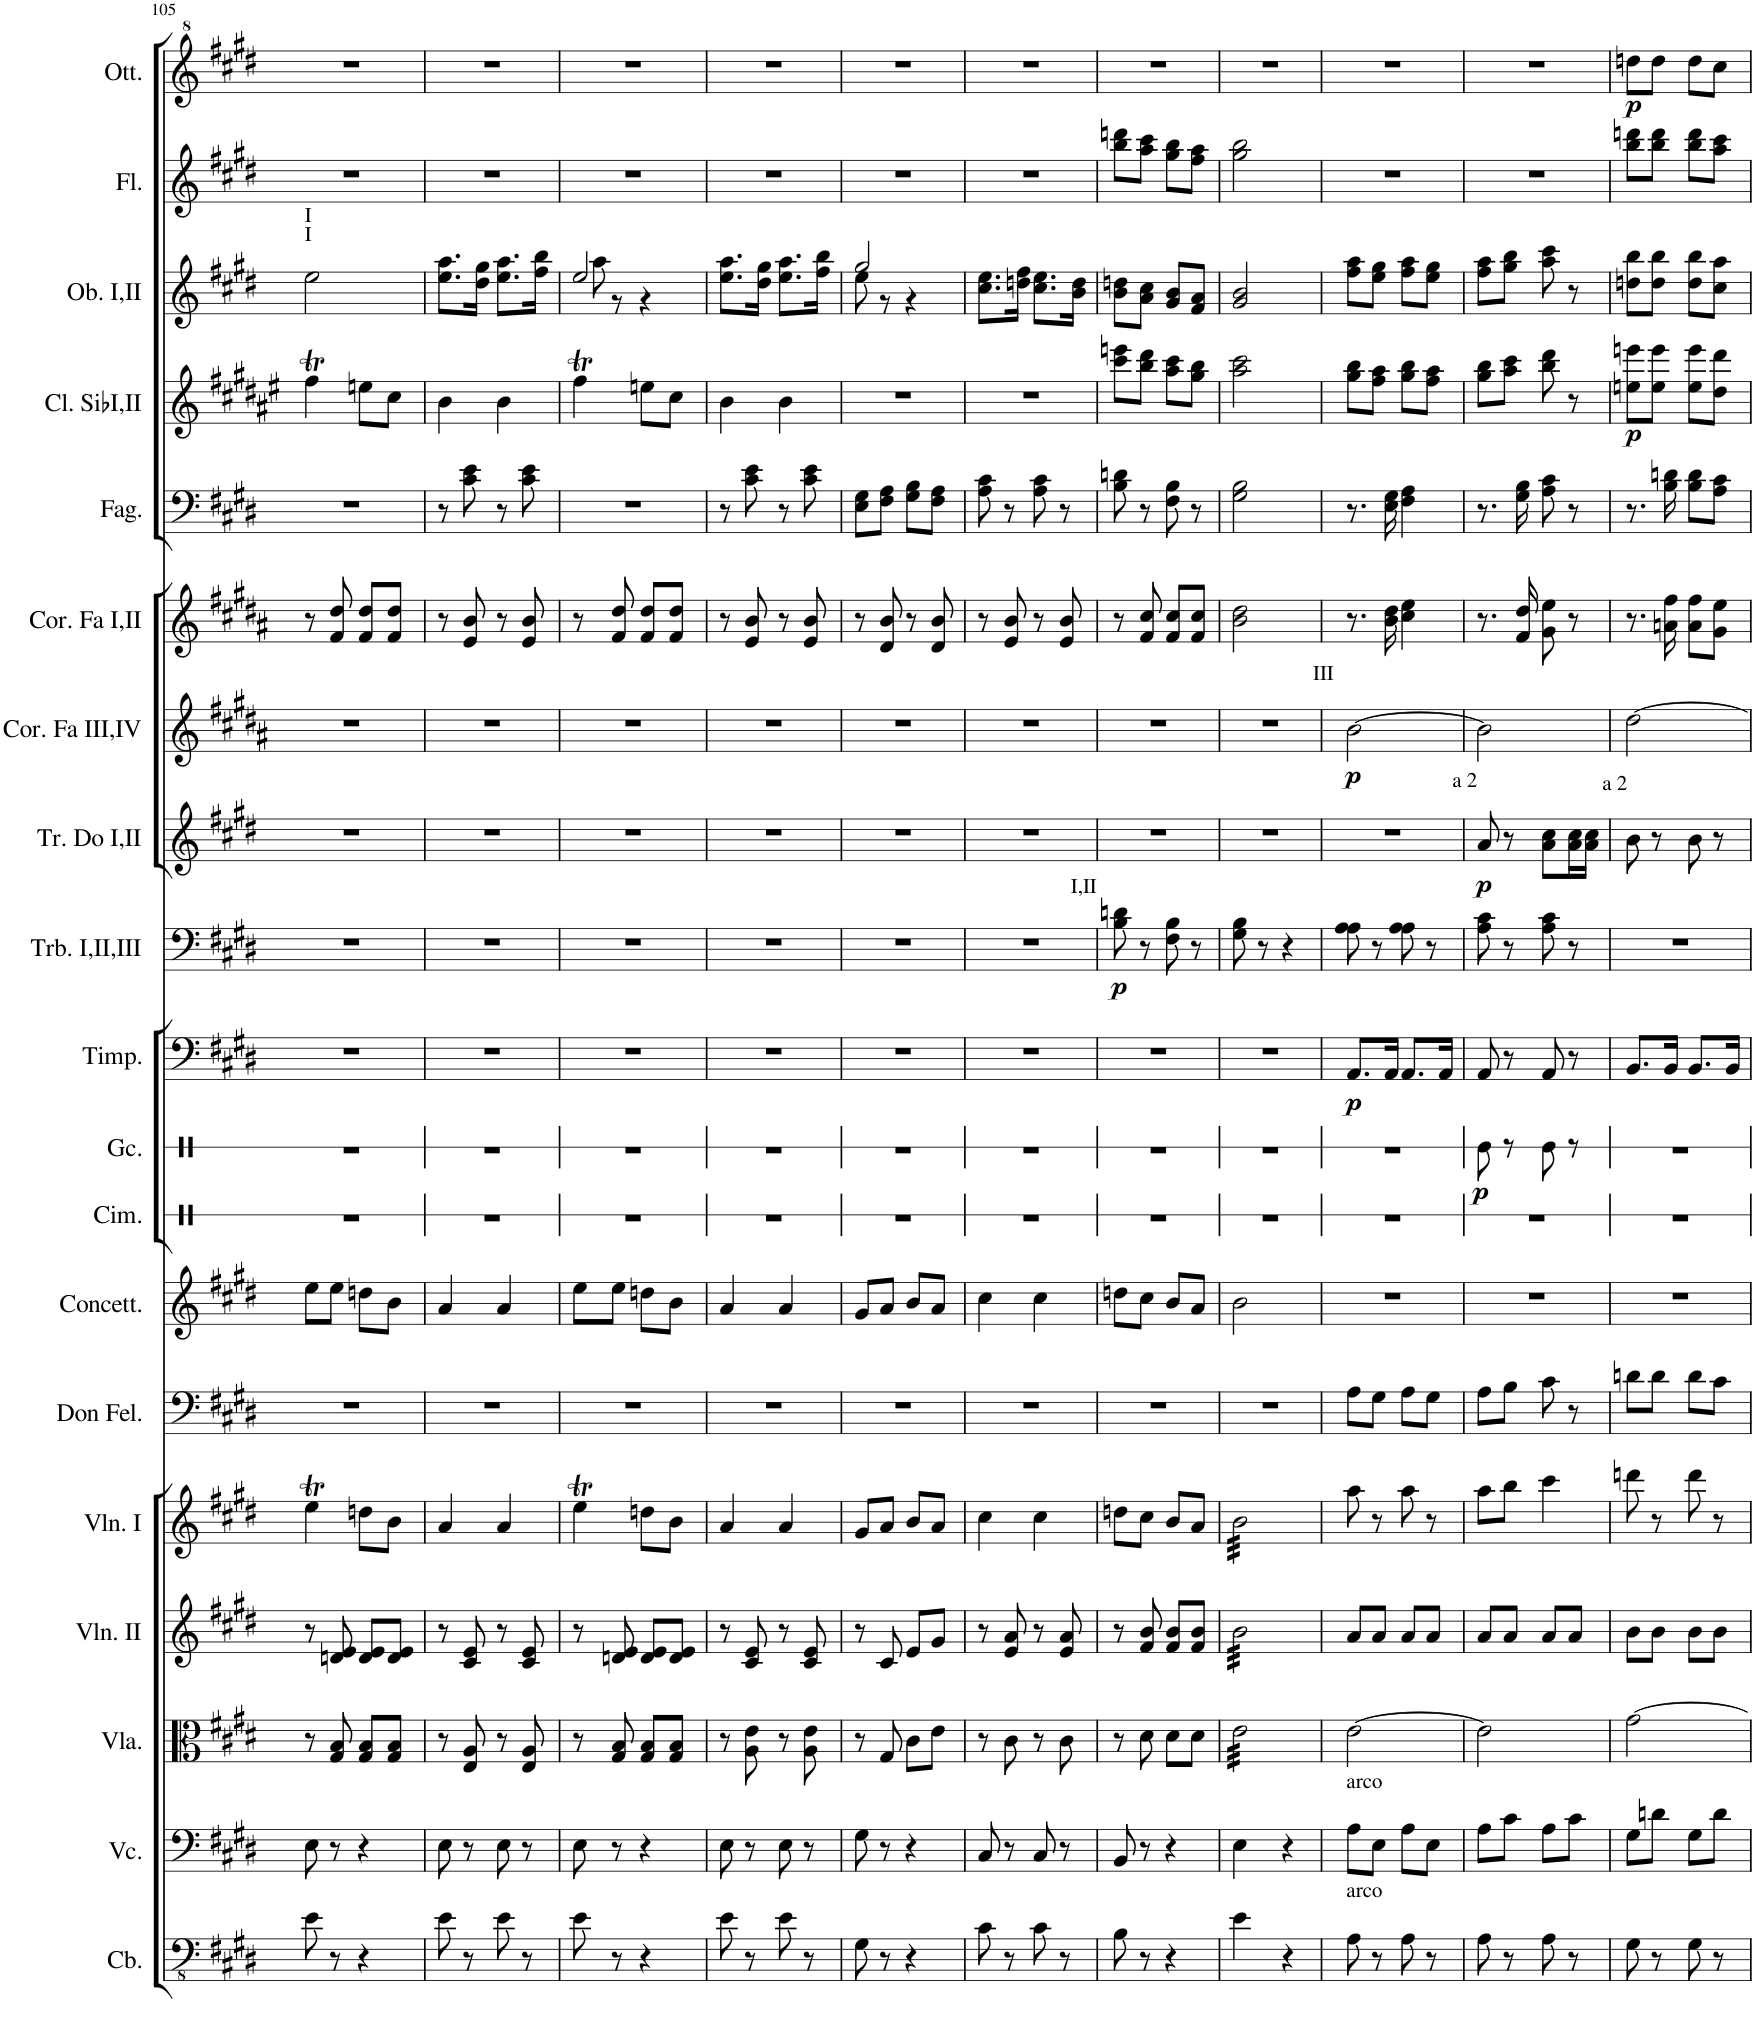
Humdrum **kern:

**kern	**kern	**kern	**kern	**kern	**kern	**kern	**kern	**kern	**dynam	**kern	**dynam	**kern	**dynam	**kern	**dynam	**kern	**dynam	**kern	**kern	**kern	**dynam	**kern	**kern	**kern	**dynam
*part19	*part18	*part17	*part16	*part15	*part14	*part13	*part12	*part11	*part11	*part10	*part10	*part9	*part9	*part8	*part8	*part7	*part7	*part6	*part5	*part4	*part4	*part3	*part2	*part1	*part1
*staff19	*staff18	*staff17	*staff16	*staff15	*staff14	*staff13	*staff12	*staff11	*staff11	*staff10	*staff10	*staff9	*staff9	*staff8	*staff8	*staff7	*staff7	*staff6	*staff5	*staff4	*staff4	*staff3	*staff2	*staff1	*staff1
*I"Contrabbasso	*I"Violoncello	*I"Viola	*I"Violino II	*I"Violino I	*I"Don Felice	*I"Concettina	*I"Cimbali	*I"Grancassa	*	*I"Timpani	*	*I"Trombone I,II,III	*	*I"Tromba in Do I,II	*	*I"Corno in Fa III,IV	*	*I"Corno in Fa I,II	*I"Fagotto I,II	*I"Clarinetto in Sib I,II	*	*I"Oboe I,II	*I"Flauto	*I"Ottavino	*
*I'Cb.	*I'Vc.	*I'Vla.	*I'Vln. II	*I'Vln. I	*I'Don Fel.	*I'Concett.	*I'Cim.	*I'Gc.	*	*I'Timp.	*	*I'Trb. I,II,III	*	*I'Tr. Do I,II	*	*I'Cor. Fa III,IV	*	*I'Cor. Fa I,II	*I'Fag.	*I'Cl. SibI,II	*	*I'Ob. I,II	*I'Fl.	*I'Ott.	*
!!LO:PB:g=z
*clefFv4	*clefF4	*clefC3	*clefG2	*clefG2	*clefF4	*clefG2	*clefX	*clefX	*	*clefF4	*	*clefF4	*	*clefG2	*	*clefG2	*	*clefG2	*clefF4	*clefG2	*	*clefG2	*clefG2	*clefG^2	*
*	*	*	*	*	*	*	*	*	*	*	*	*	*	*	*	*Trd4c7	*	*Trd4c7	*	*Trd1c2	*	*	*	*Trd-7c-12	*
*k[f#c#g#d#]	*k[f#c#g#d#]	*k[f#c#g#d#]	*k[f#c#g#d#]	*k[f#c#g#d#]	*k[f#c#g#d#]	*k[f#c#g#d#]	*k[]	*k[]	*	*k[f#c#g#d#]	*	*k[f#c#g#d#]	*	*k[f#c#g#d#]	*	*k[f#c#g#d#a#]	*	*k[f#c#g#d#a#]	*k[f#c#g#d#]	*k[f#c#g#d#a#e#]	*	*k[f#c#g#d#]	*k[f#c#g#d#]	*k[f#c#g#d#]	*
*M2/4	*M2/4	*M2/4	*M2/4	*M2/4	*M2/4	*M2/4	*M2/4	*M2/4	*	*M2/4	*	*M2/4	*	*M2/4	*	*M2/4	*	*M2/4	*M2/4	*M2/4	*	*M2/4	*M2/4	*M2/4	*
=105	=105	=105	=105	=105	=105	=105	=105	=105	=105	=105	=105	=105	=105	=105	=105	=105	=105	=105	=105	=105	=105	=105	=105	=105	=105
!	!	!	!	!	!	!	!	!	!	!	!	!	!	!	!	!	!	!	!	!	!	!LO:TX:a:t=I	!	!	!
!	!	!	!	!	!	!	!	!	!	!	!	!	!	!	!	!	!	!	!	!	!	!LO:TX:a:t=I	!	!	!
8E\	8E\	8r	8r	4eeT\	2r	8ee\L	2r	2r	.	2r	.	2r	.	2r	.	2r	.	8r	2r	4ff#T\	.	2ee\	2r	2r	.
8r	8r	8G#/ 8B/	8dn/ 8e/	.	.	8ee\J	.	.	.	.	.	.	.	.	.	.	.	8f#/ 8dd#/	.	.	.	.	.	.	.
4r	4r	8G#/ 8B/L	8d/ 8e/L	8ddn\L	.	8ddn\L	.	.	.	.	.	.	.	.	.	.	.	8f#/ 8dd#/L	.	8een\L	.	.	.	.	.
.	.	8G#/ 8B/J	8d/ 8e/J	8b\J	.	8b\J	.	.	.	.	.	.	.	.	.	.	.	8f#/ 8dd#/J	.	8cc#\J	.	.	.	.	.
=106	=106	=106	=106	=106	=106	=106	=106	=106	=106	=106	=106	=106	=106	=106	=106	=106	=106	=106	=106	=106	=106	=106	=106	=106	=106
8E\	8E\	8r	8r	4a/	2r	4a/	2r	2r	.	2r	.	2r	.	2r	.	2r	.	8r	8r	4b\	.	8.ee\ 8.aa\L	2r	2r	.
8r	8r	8E/ 8A/	8c#/ 8e/	.	.	.	.	.	.	.	.	.	.	.	.	.	.	8e/ 8b/	8c#\ 8e\	.	.	.	.	.	.
.	.	.	.	.	.	.	.	.	.	.	.	.	.	.	.	.	.	.	.	.	.	16dd#\ 16gg#\Jk	.	.	.
8E\	8E\	8r	8r	4a/	.	4a/	.	.	.	.	.	.	.	.	.	.	.	8r	8r	4b\	.	8.ee\ 8.aa\L	.	.	.
8r	8r	8E/ 8A/	8c#/ 8e/	.	.	.	.	.	.	.	.	.	.	.	.	.	.	8e/ 8b/	8c#\ 8e\	.	.	.	.	.	.
.	.	.	.	.	.	.	.	.	.	.	.	.	.	.	.	.	.	.	.	.	.	16ff#\ 16bb\Jk	.	.	.
=107	=107	=107	=107	=107	=107	=107	=107	=107	=107	=107	=107	=107	=107	=107	=107	=107	=107	=107	=107	=107	=107	=107	=107	=107	=107
*	*	*	*	*	*	*	*	*	*	*	*	*	*	*	*	*	*	*	*	*	*	*^	*	*	*
8E\	8E\	8r	8r	4eeT\	2r	8ee\L	2r	2r	.	2r	.	2r	.	2r	.	2r	.	8r	2r	4ff#T\	.	2ee/	8aa\	2r	2r	.
8r	8r	8G#/ 8B/	8dn/ 8e/	.	.	8ee\J	.	.	.	.	.	.	.	.	.	.	.	8f#/ 8dd#/	.	.	.	.	8r	.	.	.
4r	4r	8G#/ 8B/L	8d/ 8e/L	8ddn\L	.	8ddn\L	.	.	.	.	.	.	.	.	.	.	.	8f#/ 8dd#/L	.	8een\L	.	.	4r	.	.	.
.	.	8G#/ 8B/J	8d/ 8e/J	8b\J	.	8b\J	.	.	.	.	.	.	.	.	.	.	.	8f#/ 8dd#/J	.	8cc#\J	.	.	.	.	.	.
*	*	*	*	*	*	*	*	*	*	*	*	*	*	*	*	*	*	*	*	*	*	*v	*v	*	*	*
=108	=108	=108	=108	=108	=108	=108	=108	=108	=108	=108	=108	=108	=108	=108	=108	=108	=108	=108	=108	=108	=108	=108	=108	=108	=108
8E\	8E\	8r	8r	4a/	2r	4a/	2r	2r	.	2r	.	2r	.	2r	.	2r	.	8r	8r	4b\	.	8.ee\ 8.aa\L	2r	2r	.
8r	8r	8A\ 8e\	8c#/ 8e/	.	.	.	.	.	.	.	.	.	.	.	.	.	.	8e/ 8b/	8c#\ 8e\	.	.	.	.	.	.
.	.	.	.	.	.	.	.	.	.	.	.	.	.	.	.	.	.	.	.	.	.	16dd#\ 16gg#\Jk	.	.	.
8E\	8E\	8r	8r	4a/	.	4a/	.	.	.	.	.	.	.	.	.	.	.	8r	8r	4b\	.	8.ee\ 8.aa\L	.	.	.
8r	8r	8A\ 8e\	8c#/ 8e/	.	.	.	.	.	.	.	.	.	.	.	.	.	.	8e/ 8b/	8c#\ 8e\	.	.	.	.	.	.
.	.	.	.	.	.	.	.	.	.	.	.	.	.	.	.	.	.	.	.	.	.	16ff#\ 16bb\Jk	.	.	.
=109	=109	=109	=109	=109	=109	=109	=109	=109	=109	=109	=109	=109	=109	=109	=109	=109	=109	=109	=109	=109	=109	=109	=109	=109	=109
*	*	*	*	*	*	*	*	*	*	*	*	*	*	*	*	*	*	*	*	*	*	*^	*	*	*
8GG#\	8G#\	8r	8r	8g#/L	2r	8g#/L	2r	2r	.	2r	.	2r	.	2r	.	2r	.	8r	8E\ 8G#\L	2r	.	2gg#/	8ee\	2r	2r	.
8r	8r	8G#/	8c#/	8a/J	.	8a/J	.	.	.	.	.	.	.	.	.	.	.	8d#/ 8b/	8F#\ 8A\J	.	.	.	8r	.	.	.
4r	4r	8c#\L	8e/L	8b/L	.	8b/L	.	.	.	.	.	.	.	.	.	.	.	8r	8G#\ 8B\L	.	.	.	4r	.	.	.
.	.	8e\J	8g#/J	8a/J	.	8a/J	.	.	.	.	.	.	.	.	.	.	.	8d#/ 8b/	8F#\ 8A\J	.	.	.	.	.	.	.
*	*	*	*	*	*	*	*	*	*	*	*	*	*	*	*	*	*	*	*	*	*	*v	*v	*	*	*
=110	=110	=110	=110	=110	=110	=110	=110	=110	=110	=110	=110	=110	=110	=110	=110	=110	=110	=110	=110	=110	=110	=110	=110	=110	=110
8C#\	8C#/	8r	8r	4cc#\	2r	4cc#\	2r	2r	.	2r	.	2r	.	2r	.	2r	.	8r	8A\ 8c#\	2r	.	8.cc#\ 8.ee\L	2r	2r	.
8r	8r	8c#\	8e/ 8a/	.	.	.	.	.	.	.	.	.	.	.	.	.	.	8e/ 8b/	8r	.	.	.	.	.	.
.	.	.	.	.	.	.	.	.	.	.	.	.	.	.	.	.	.	.	.	.	.	16ddn\ 16ff#\Jk	.	.	.
8C#\	8C#/	8r	8r	4cc#\	.	4cc#\	.	.	.	.	.	.	.	.	.	.	.	8r	8A\ 8c#\	.	.	8.cc#\ 8.ee\L	.	.	.
8r	8r	8c#\	8e/ 8a/	.	.	.	.	.	.	.	.	.	.	.	.	.	.	8e/ 8b/	8r	.	.	.	.	.	.
.	.	.	.	.	.	.	.	.	.	.	.	.	.	.	.	.	.	.	.	.	.	16b\ 16dd\Jk	.	.	.
=111	=111	=111	=111	=111	=111	=111	=111	=111	=111	=111	=111	=111	=111	=111	=111	=111	=111	=111	=111	=111	=111	=111	=111	=111	=111
!	!	!	!	!	!	!	!	!	!	!	!	!LO:TX:a:t=I,II	!	!	!	!	!	!	!	!	!	!	!	!	!
!	!	!	!	!	!	!	!	!	!	!	!	!	!LO:DY:b	!	!	!	!	!	!	!	!	!	!	!	!
8BB\	8BB/	8r	8r	8ddn\L	2r	8ddn\L	2r	2r	.	2r	.	8B\ 8dn\	p	2r	.	2r	.	8r	8B\ 8dn\	8ccc#\ 8eeen\L	.	8b\ 8ddn\L	8bb\ 8dddn\L	2r	.
8r	8r	8d#\	8f#/ 8b/	8cc#\J	.	8cc#\J	.	.	.	.	.	8r	.	.	.	.	.	8f#/ 8cc#/	8r	8bb\ 8ddd#\J	.	8a\ 8cc#\J	8aa\ 8ccc#\J	.	.
4r	4r	8d#\L	8f#/ 8b/L	8b/L	.	8b/L	.	.	.	.	.	8F#\ 8B\	.	.	.	.	.	8f#/ 8cc#/L	8F#\ 8B\	8aa#\ 8ccc#\L	.	8g#/ 8b/L	8gg#\ 8bb\L	.	.
.	.	8d#\J	8f#/ 8b/J	8a/J	.	8a/J	.	.	.	.	.	8r	.	.	.	.	.	8f#/ 8cc#/J	8r	8gg#\ 8bb\J	.	8f#/ 8a/J	8ff#\ 8aa\J	.	.
=112	=112	=112	=112	=112	=112	=112	=112	=112	=112	=112	=112	=112	=112	=112	=112	=112	=112	=112	=112	=112	=112	=112	=112	=112	=112
*	*	*tremolo	*	*	*	*	*	*	*	*	*	*	*	*	*	*	*	*	*	*	*	*	*	*	*
*	*	*	*tremolo	*	*	*	*	*	*	*	*	*	*	*	*	*	*	*	*	*	*	*	*	*	*
*	*	*	*	*tremolo	*	*	*	*	*	*	*	*	*	*	*	*	*	*	*	*	*	*	*	*	*
4E\	4E\	32e\LLL	32b\LLL	32b\LLL	2r	2b\	2r	2r	.	2r	.	8G#\ 8B\	.	2r	.	2r	.	2b\ 2dd#\	2G#\ 2B\	2aa#\ 2ccc#\	.	2g#/ 2b/	2gg#\ 2bb\	2r	.
.	.	32e\	32b\	32b\	.	.	.	.	.	.	.	.	.	.	.	.	.	.	.	.	.	.	.	.	.
.	.	32e\	32b\	32b\	.	.	.	.	.	.	.	.	.	.	.	.	.	.	.	.	.	.	.	.	.
.	.	32e\	32b\	32b\	.	.	.	.	.	.	.	.	.	.	.	.	.	.	.	.	.	.	.	.	.
.	.	32e\	32b\	32b\	.	.	.	.	.	.	.	8r	.	.	.	.	.	.	.	.	.	.	.	.	.
.	.	32e\	32b\	32b\	.	.	.	.	.	.	.	.	.	.	.	.	.	.	.	.	.	.	.	.	.
.	.	32e\	32b\	32b\	.	.	.	.	.	.	.	.	.	.	.	.	.	.	.	.	.	.	.	.	.
.	.	32e\	32b\	32b\	.	.	.	.	.	.	.	.	.	.	.	.	.	.	.	.	.	.	.	.	.
4r	4r	32e\	32b\	32b\	.	.	.	.	.	.	.	4r	.	.	.	.	.	.	.	.	.	.	.	.	.
.	.	32e\	32b\	32b\	.	.	.	.	.	.	.	.	.	.	.	.	.	.	.	.	.	.	.	.	.
.	.	32e\	32b\	32b\	.	.	.	.	.	.	.	.	.	.	.	.	.	.	.	.	.	.	.	.	.
.	.	32e\	32b\	32b\	.	.	.	.	.	.	.	.	.	.	.	.	.	.	.	.	.	.	.	.	.
.	.	32e\	32b\	32b\	.	.	.	.	.	.	.	.	.	.	.	.	.	.	.	.	.	.	.	.	.
.	.	32e\	32b\	32b\	.	.	.	.	.	.	.	.	.	.	.	.	.	.	.	.	.	.	.	.	.
.	.	32e\	32b\	32b\	.	.	.	.	.	.	.	.	.	.	.	.	.	.	.	.	.	.	.	.	.
.	.	32e\JJJ	32b\JJJ	32b\JJJ	.	.	.	.	.	.	.	.	.	.	.	.	.	.	.	.	.	.	.	.	.
*	*	*	*	*Xtremolo	*	*	*	*	*	*	*	*	*	*	*	*	*	*	*	*	*	*	*	*	*
*	*	*	*Xtremolo	*	*	*	*	*	*	*	*	*	*	*	*	*	*	*	*	*	*	*	*	*	*
*	*	*Xtremolo	*	*	*	*	*	*	*	*	*	*	*	*	*	*	*	*	*	*	*	*	*	*	*
=113	=113	=113	=113	=113	=113	=113	=113	=113	=113	=113	=113	=113	=113	=113	=113	=113	=113	=113	=113	=113	=113	=113	=113	=113	=113
!	!	!	!	!	!	!	!	!	!	!	!	!	!	!	!	!LO:TX:a:t=III	!	!	!	!	!	!	!	!	!
!	!LO:TX:a:t=arco	!	!	!	!	!	!	!	!	!	!	!	!	!	!	!	!	!	!	!	!	!	!	!	!
!LO:TX:a:t=arco	!	!	!	!	!	!	!	!	!	!	!	!	!	!	!	!	!	!	!	!	!	!	!	!	!
!	!	!	!	!	!	!	!	!	!	!	!LO:DY:b	!	!	!	!	!	!LO:DY:b	!	!	!	!	!	!	!	!
8AA\	8A\L	[2e\	8a/L	8aa\	8A\L	2r	2r	2r	.	8.AA/L	p	8A\ 8A\	.	2r	.	[2b\	p	8.r	8.r	8gg#\ 8bb\L	.	8ff#\ 8aa\L	2r	2r	.
8r	8E\J	.	8a/J	8r	8G#\J	.	.	.	.	.	.	8r	.	.	.	.	.	.	.	8ff#\ 8aa#\J	.	8ee\ 8gg#\J	.	.	.
.	.	.	.	.	.	.	.	.	.	16AA/Jk	.	.	.	.	.	.	.	16b\ 16dd#\	16E\ 16G#\	.	.	.	.	.	.
8AA\	8A\L	.	8a/L	8aa\	8A\L	.	.	.	.	8.AA/L	.	8A\ 8A\	.	.	.	.	.	4cc#\ 4ee\	4F#\ 4A\	8gg#\ 8bb\L	.	8ff#\ 8aa\L	.	.	.
8r	8E\J	.	8a/J	8r	8G#\J	.	.	.	.	.	.	8r	.	.	.	.	.	.	.	8ff#\ 8aa#\J	.	8ee\ 8gg#\J	.	.	.
.	.	.	.	.	.	.	.	.	.	16AA/Jk	.	.	.	.	.	.	.	.	.	.	.	.	.	.	.
=114	=114	=114	=114	=114	=114	=114	=114	=114	=114	=114	=114	=114	=114	=114	=114	=114	=114	=114	=114	=114	=114	=114	=114	=114	=114
!	!	!	!	!	!	!	!	!	!	!	!	!	!	!LO:TX:a:t=a 2	!	!	!	!	!	!	!	!	!	!	!
!	!	!	!	!	!	!	!	!	!LO:DY:b	!	!	!	!	!	!LO:DY:b	!	!	!	!	!	!	!	!	!	!
8AA\	8A\L	2e\]	8a/L	8aa\L	8A\L	2r	2r	8Re\	p	8AA/	.	8A\ 8c#\	.	8a/	p	2b\]	.	8.r	8.r	8gg#\ 8bb\L	.	8ff#\ 8aa\L	2r	2r	.
8r	8c#\J	.	8a/J	8bb\J	8B\J	.	.	8r	.	8r	.	8r	.	8r	.	.	.	.	.	8aa#\ 8ccc#\J	.	8gg#\ 8bb\J	.	.	.
.	.	.	.	.	.	.	.	.	.	.	.	.	.	.	.	.	.	16f#/ 16dd#/	16G#\ 16B\	.	.	.	.	.	.
8AA\	8A\L	.	8a/L	4ccc#\	8c#\	.	.	8Re\	.	8AA/	.	8A\ 8c#\	.	8a\ 8cc#\L	.	.	.	8g#\ 8ee\	8A\ 8c#\	8bb\ 8ddd#\	.	8aa\ 8ccc#\	.	.	.
8r	8c#\J	.	8a/J	.	8r	.	.	8r	.	8r	.	8r	.	16a\ 16cc#\L	.	.	.	8r	8r	8r	.	8r	.	.	.
.	.	.	.	.	.	.	.	.	.	.	.	.	.	16a\ 16cc#\JJ	.	.	.	.	.	.	.	.	.	.	.
=115	=115	=115	=115	=115	=115	=115	=115	=115	=115	=115	=115	=115	=115	=115	=115	=115	=115	=115	=115	=115	=115	=115	=115	=115	=115
!	!	!	!	!	!	!	!	!	!	!	!	!	!	!LO:TX:a:t=a 2	!	!	!	!	!	!	!	!	!	!	!
!	!	!	!	!	!	!	!	!	!	!	!	!	!	!	!	!	!	!	!	!	!LO:DY:b	!	!	!	!LO:DY:b
8GG#\	8G#\L	[2g#\	8b\L	8dddn\	8dn\L	2r	2r	2r	.	8.BB/L	.	2r	.	8b\	.	[2dd#\	.	8.r	8.r	8een\ 8eeen\L	p	8ddn\ 8bb\L	8bb\ 8dddn\L	8dddn\L	p
8r	8dn\J	.	8b\J	8r	8d\J	.	.	.	.	.	.	.	.	8r	.	.	.	.	.	8ee\ 8eee\J	.	8dd\ 8bb\J	8bb\ 8ddd\J	8ddd\J	.
.	.	.	.	.	.	.	.	.	.	16BB/Jk	.	.	.	.	.	.	.	16an\ 16ff#\	16B\ 16dn\	.	.	.	.	.	.
8GG#\	8G#\L	.	8b\L	8ddd\	8d\L	.	.	.	.	8.BB/L	.	.	.	8b\	.	.	.	8a\ 8ff#\L	8B\ 8d\L	8ee\ 8eee\L	.	8dd\ 8bb\L	8bb\ 8ddd\L	8ddd\L	.
8r	8d\J	.	8b\J	8r	8c#\J	.	.	.	.	.	.	.	.	8r	.	.	.	8g#\ 8ee\J	8A\ 8c#\J	8dd#\ 8ddd#\J	.	8cc#\ 8aa\J	8aa\ 8ccc#\J	8ccc#\J	.
.	.	.	.	.	.	.	.	.	.	16BB/Jk	.	.	.	.	.	.	.	.	.	.	.	.	.	.	.
=	=	=	=	=	=	=	=	=	=	=	=	=	=	=	=	=	=	=	=	=	=	=	=	=	=
*-	*-	*-	*-	*-	*-	*-	*-	*-	*-	*-	*-	*-	*-	*-	*-	*-	*-	*-	*-	*-	*-	*-	*-	*-	*-
